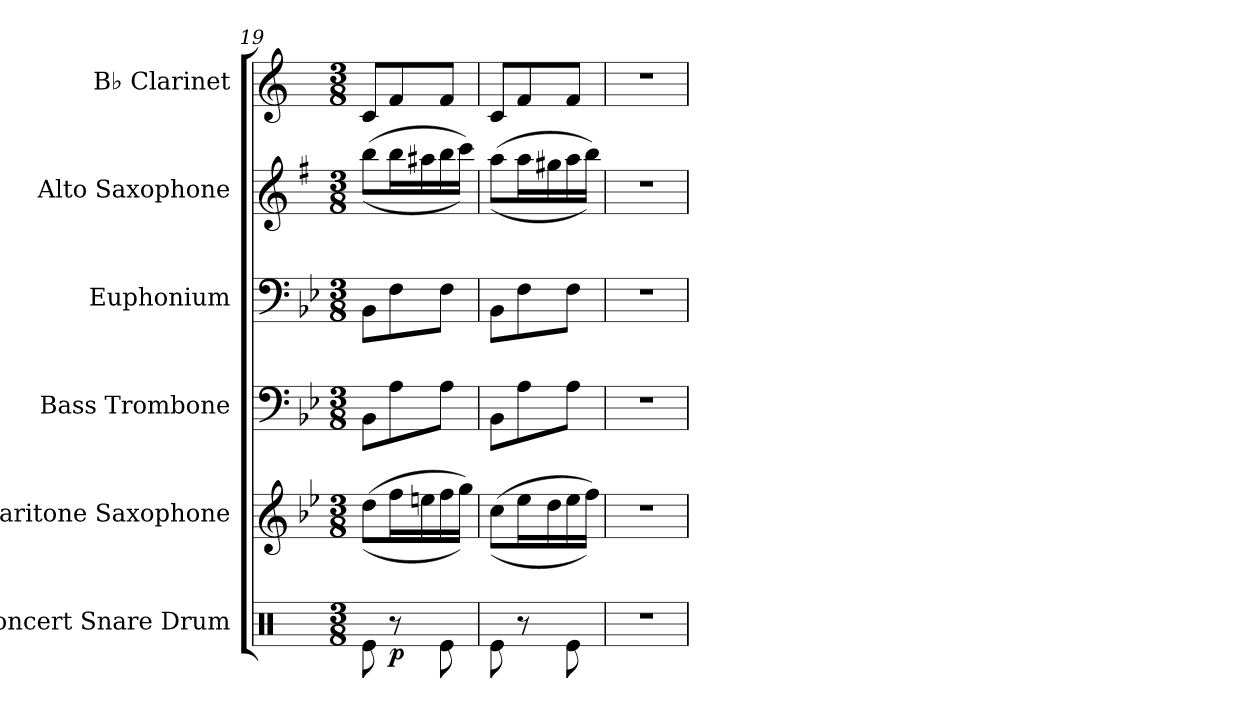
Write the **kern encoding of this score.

**kern	**dynam	**kern	**kern	**kern	**kern	**kern
*part6	*part6	*part5	*part4	*part3	*part2	*part1
*staff6	*staff6	*staff5	*staff4	*staff3	*staff2	*staff1
*I"Concert Snare Drum	*	*I"Baritone Saxophone	*I"Bass Trombone	*I"Euphonium	*I"Alto Saxophone	*I"B♭ Clarinet
*I'Con. Sn.	*	*I'Bar. Sax.	*I'B. Tbn.	*I'Euph.	*I'A. Sax.	*I'B♭ Cl.
*clefX	*	*clefG2	*clefF4	*clefF4	*clefG2	*clefG2
*	*	*ITrd12c21	*	*	*ITrd5c9	*ITrd1c2
*k[]	*	*k[b-e-]	*k[b-e-]	*k[b-e-]	*k[b-e-]	*k[b-e-]
*M3/8	*	*M3/8	*M3/8	*M3/8	*M3/8	*M3/8
=19	=19	=19	=19	=19	=19	=19
8Re\	.	(>(>8d\L	8BB-\L	8BB-\L	(>(>8dd\L	8B-/L
!	!LO:DY:b	!	!	!	!	!
8r	p	16f\L	8A\	8F\	16dd\L	8e-/
.	.	16en\	.	.	16cc#X\	.
8Re\	.	16f\	8A\J	8F\J	16dd\	8e-/J
.	.	16g\JJ))	.	.	16ee-\JJ))	.
=20	=20	=20	=20	=20	=20	=20
8Re\	.	(>(>8c\L	8BB-\L	8BB-\L	(>(>8cc\L	8B-/L
8r	.	16e-\L	8A\	8F\	16cc\L	8e-/
.	.	16d\	.	.	16bn\	.
8Re\	.	16e-\	8A\J	8F\J	16cc\	8e-/J
.	.	16f\JJ))	.	.	16dd\JJ))	.
=21	=21	=21	=21	=21	=21	=21
4.r	.	4.r	4.r	4.r	4.r	4.r
=	=	=	=	=	=	=
*-	*-	*-	*-	*-	*-	*-
